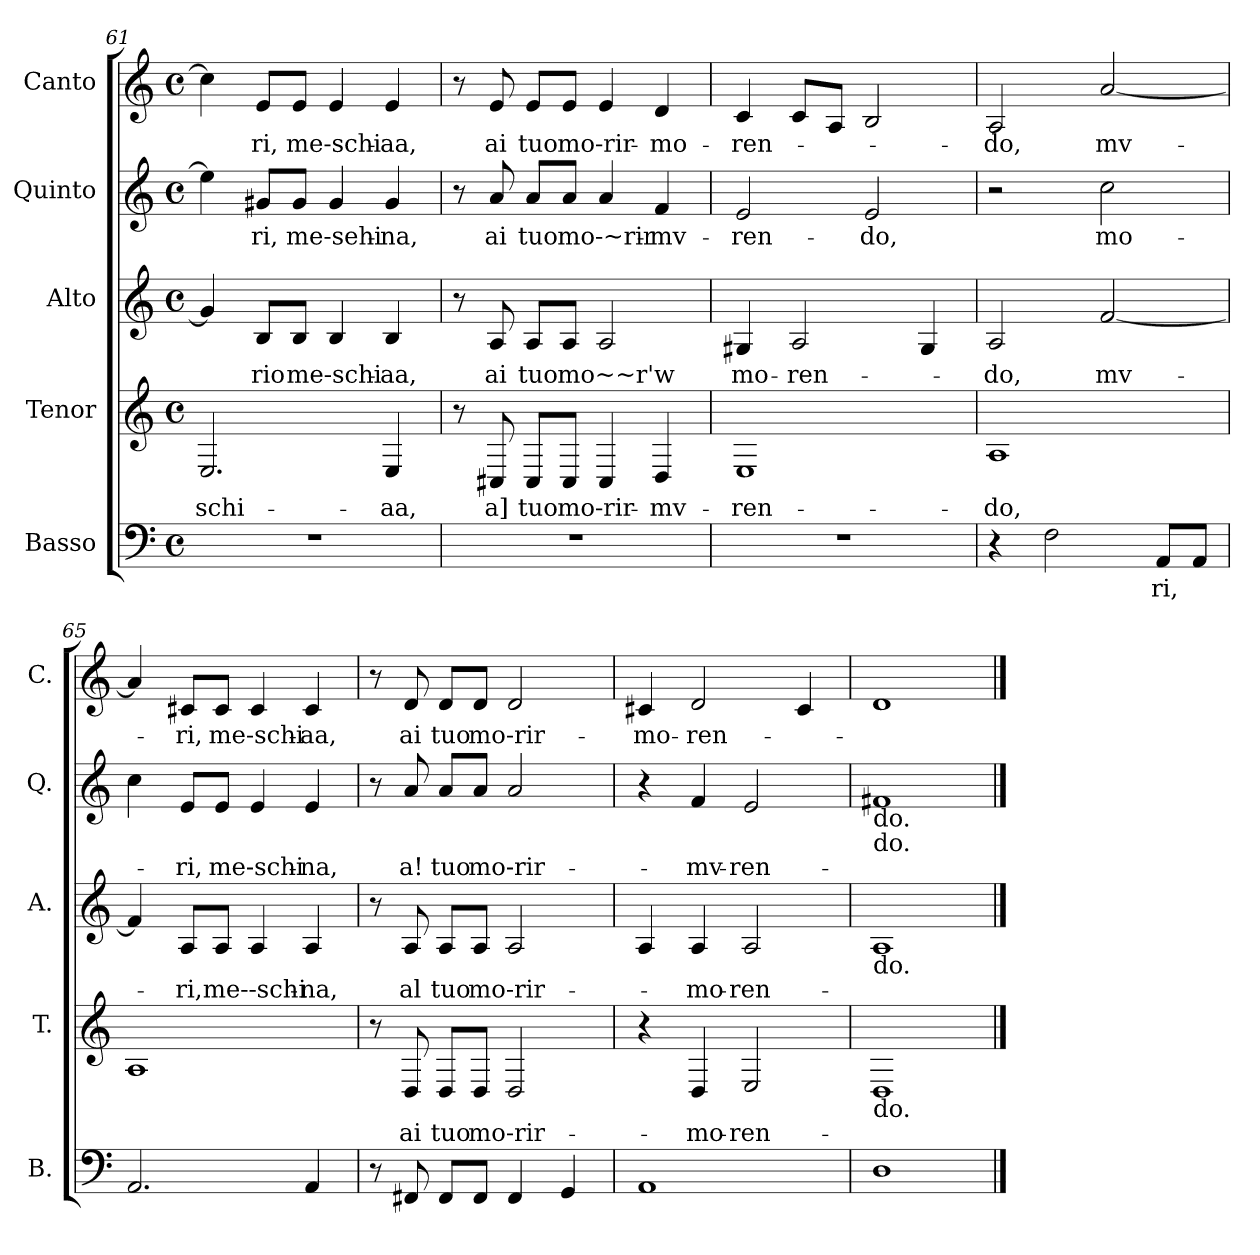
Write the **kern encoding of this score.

**kern	**text	**kern	**text	**kern	**text	**kern	**text	**kern	**text
*part5	*part5	*part4	*part4	*part3	*part3	*part2	*part2	*part1	*part1
*staff5	*staff5	*staff4	*staff4	*staff3	*staff3	*staff2	*staff2	*staff1	*staff1
*I"Basso	*	*I"Tenor	*	*I"Alto	*	*I"Quinto	*	*I"Canto	*
*I'B.	*	*I'T.	*	*I'A.	*	*I'Q.	*	*I'C.	*
*clefF4	*	*clefG2	*	*clefG2	*	*clefG2	*	*clefG2	*
*k[]	*	*k[]	*	*k[]	*	*k[]	*	*k[]	*
*M4/4	*	*M4/4	*	*M4/4	*	*M4/4	*	*M4/4	*
*met(c)	*	*met(c)	*	*met(c)	*	*met(c)	*	*met(c)	*
=61	=61	=61	=61	=61	=61	=61	=61	=61	=61
!	!	!	!LO:LY:b	!	!	!	!	!	!
1r	.	2.E/	-schi-	4g/]	.	4ee\]	.	4cc\]	.
!	!	!	!	!	!LO:LY:b	!	!LO:LY:b	!	!LO:LY:b
.	.	.	.	8B/L	-rio	8g#X/L	-ri,	8e/L	-ri,
!	!	!	!	!	!LO:LY:b	!	!LO:LY:b	!	!LO:LY:b
.	.	.	.	8B/J	-me-schi-	8g#/J	-me-sehi-	8e/J	-me-schi-
.	.	.	.	4B/	.	4g#/	.	4e/	.
!	!	!	!LO:LY:b	!	!LO:LY:b	!	!LO:LY:b	!	!LO:LY:b
.	.	4E/	-aa,	4B/	-aa,	4g#/	-na,	4e/	-aa,
=62	=62	=62	=62	=62	=62	=62	=62	=62	=62
1r	.	8r	.	8r	.	8r	.	8r	.
!	!	!	!LO:LY:b	!	!LO:LY:b	!	!LO:LY:b	!	!LO:LY:b
.	.	8C#X/	-a]	8A/	-ai	8a/	-ai	8e/	-ai
!	!	!	!LO:LY:b	!	!LO:LY:b	!	!LO:LY:b	!	!LO:LY:b
.	.	8C#/L	-tuo	8A/L	-tuo	8a/L	-tuo	8e/L	-tuo
!	!	!	!LO:LY:b	!	!LO:LY:b	!	!LO:LY:b	!	!LO:LY:b
.	.	8C#/J	-mo-rir-	8A/J	-mo~~r'w	8a/J	-mo-~rir-	8e/J	-mo-rir-
.	.	4C#/	.	2A/	.	4a/	.	4e/	.
!	!	!	!LO:LY:b	!	!	!	!LO:LY:b	!	!LO:LY:b
.	.	4D/	-mv-	.	.	4f/	-mv-	4d/	-mo-
!!LO:LB:g=z
=63	=63	=63	=63	=63	=63	=63	=63	=63	=63
!	!	!	!LO:LY:b	!	!LO:LY:b	!	!LO:LY:b	!	!LO:LY:b
1r	.	1E	-ren-	4G#X/	-mo-	2e/	-ren-	4c/	-ren-
!	!	!	!	!	!LO:LY:b	!	!	!	!
.	.	.	.	2A/	-ren-	.	.	8c/L	.
.	.	.	.	.	.	.	.	8A/J	.
!	!	!	!	!	!	!	!LO:LY:b	!	!
.	.	.	.	.	.	2e/	-do,	2B/	.
.	.	.	.	4G#/	.	.	.	.	.
=64	=64	=64	=64	=64	=64	=64	=64	=64	=64
!	!	!	!LO:LY:b	!	!LO:LY:b	!	!	!	!LO:LY:b
4r	.	1A	-do,	2A/	-do,	2r	.	2A/	-do,
2F\	.	.	.	.	.	.	.	.	.
!	!	!	!	!	!LO:LY:b	!	!LO:LY:b	!	!LO:LY:b
.	.	.	.	[2f/	-mv-	2cc\	-mo-	[2a/	-mv-
!	!LO:LY:b	!	!	!	!	!	!	!	!
8AA/L	-ri,	.	.	.	.	.	.	.	.
8AA/J	.	.	.	.	.	.	.	.	.
=65	=65	=65	=65	=65	=65	=65	=65	=65	=65
2.AA/	.	1A	.	4f/]	.	4cc\	.	4a/]	.
!	!	!	!	!	!LO:LY:b	!	!LO:LY:b	!	!LO:LY:b
.	.	.	.	8A/L	-ri,	8e/L	-ri,	8c#X/L	-ri,
!	!	!	!	!	!LO:LY:b	!	!LO:LY:b	!	!LO:LY:b
.	.	.	.	8A/J	-me--schi-	8e/J	-me-schi-	8c#/J	-me-schi-
.	.	.	.	4A/	.	4e/	.	4c#/	.
!	!	!	!	!	!LO:LY:b	!	!LO:LY:b	!	!LO:LY:b
4AA/	.	.	.	4A/	-na,	4e/	-na,	4c#/	-aa,
=66	=66	=66	=66	=66	=66	=66	=66	=66	=66
8r	.	8r	.	8r	.	8r	.	8r	.
!	!	!	!LO:LY:b	!	!LO:LY:b	!	!LO:LY:b	!	!LO:LY:b
8FF#X/	.	8D/	-ai	8A/	-al	8a/	-a!	8d/	-ai
!	!	!	!LO:LY:b	!	!LO:LY:b	!	!LO:LY:b	!	!LO:LY:b
8FF#/L	.	8D/L	-tuo	8A/L	-tuo	8a/L	-tuo	8d/L	-tuo
!	!	!	!LO:LY:b	!	!LO:LY:b	!	!LO:LY:b	!	!LO:LY:b
8FF#/J	.	8D/J	-mo-rir-	8A/J	-mo-rir-	8a/J	-mo-rir-	8d/J	-mo-rir-
4FF#/	.	2D/	.	2A/	.	2a/	.	2d/	.
4GG/	.	.	.	.	.	.	.	.	.
=67	=67	=67	=67	=67	=67	=67	=67	=67	=67
!	!	!	!	!	!	!	!	!	!LO:LY:b
1AA	.	4r	.	4A/	.	4r	.	4c#X/	-mo-
!	!	!	!LO:LY:b	!	!LO:LY:b	!	!LO:LY:b	!	!LO:LY:b
.	.	4D/	-mo-	4A/	-mo-	4f/	-mv-	2d/	-ren-
!	!	!	!LO:LY:b	!	!LO:LY:b	!	!LO:LY:b	!	!
.	.	2E/	-ren-	2A/	-ren-	2e/	-ren-	.	.
.	.	.	.	.	.	.	.	4c#/	.
=68	=68	=68	=68	=68	=68	=68	=68	=68	=68
!	!	!	!	!	!	!LO:TX:b:t=do.	!	!	!
!	!	!	!	!	!	!LO:TX:b:t=do.	!	!	!
!	!	!	!	!LO:TX:b:t=do.	!	!	!	!	!
!	!	!LO:TX:b:t=do.	!	!	!	!	!	!	!
1D	.	1D	.	1A	.	1f#X	.	1d	.
==	==	==	==	==	==	==	==	==	==
*-	*-	*-	*-	*-	*-	*-	*-	*-	*-
